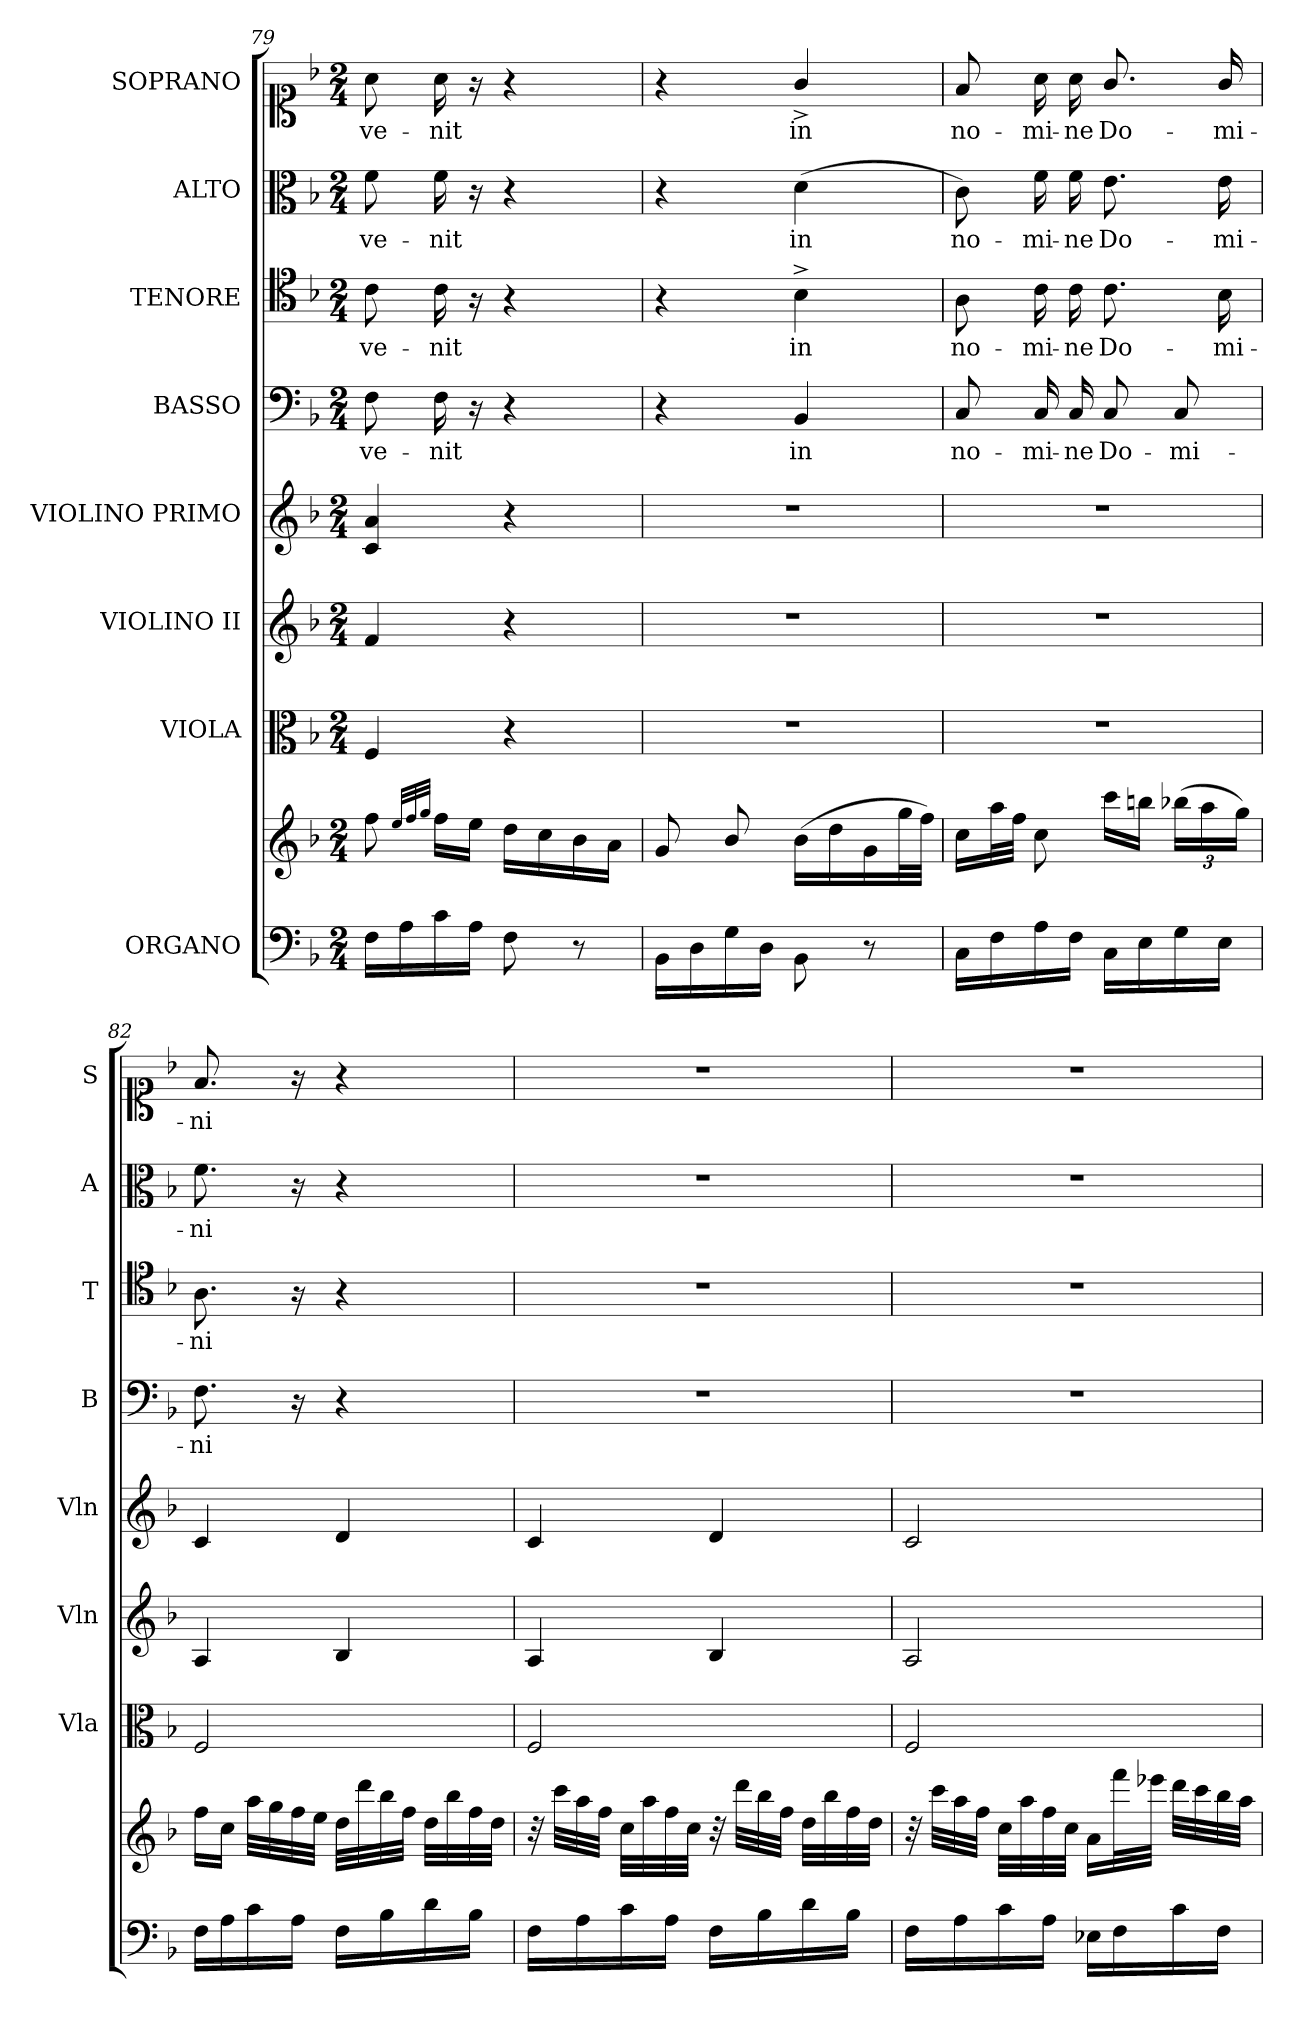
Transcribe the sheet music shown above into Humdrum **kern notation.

**kern	**kern	**kern	**kern	**kern	**kern	**text	**kern	**text	**kern	**text	**kern	**text
*part8	*part8	*part7	*part6	*part5	*part4	*part4	*part3	*part3	*part2	*part2	*part1	*part1
*staff9	*staff8	*staff7	*staff6	*staff5	*staff4	*staff4	*staff3	*staff3	*staff2	*staff2	*staff1	*staff1
*I"ORGANO	*	*I"VIOLA	*I"VIOLINO II	*I"VIOLINO PRIMO	*I"BASSO	*	*I"TENORE	*	*I"ALTO	*	*I"SOPRANO	*
*	*	*I'Vla	*I'Vln	*I'Vln	*I'B	*	*I'T	*	*I'A	*	*I'S	*
*clefF4	*clefG2	*clefC3	*clefG2	*clefG2	*clefF4	*	*clefC4	*	*clefC3	*	*clefC1	*
*k[b-]	*k[b-]	*k[b-]	*k[b-]	*k[b-]	*k[b-]	*	*k[b-]	*	*k[b-]	*	*k[b-]	*
*F:	*F:	*	*F:	*F:	*F:	*	*	*	*F:	*	*F:	*
*M2/4	*M2/4	*M2/4	*M2/4	*M2/4	*M2/4	*	*M2/4	*	*M2/4	*	*M2/4	*
=79	=79	=79	=79	=79	=79	=79	=79	=79	=79	=79	=79	=79
16F\LL	8ff\	4F/	4f/	4c/ 4a/	8F\	ve-	8c\	ve-	8f\	ve-	8a\	ve-
16A\	.	.	.	.	.	.	.	.	.	.	.	.
.	32qqee/LLL	.	.	.	.	.	.	.	.	.	.	.
.	32qqff/	.	.	.	.	.	.	.	.	.	.	.
.	32qqgg/JJJ	.	.	.	.	.	.	.	.	.	.	.
16c\	16ff\LL	.	.	.	16F\	-nit	16c\	-nit	16f\	-nit	16a\	-nit
16A\JJ	16ee\JJ	.	.	.	16r	.	16r	.	16r	.	16r	.
8F\	16dd\LL	4r	4r	4r	4r	.	4r	.	4r	.	4r	.
.	16cc\	.	.	.	.	.	.	.	.	.	.	.
8r	16b-\	.	.	.	.	.	.	.	.	.	.	.
.	16a/JJ	.	.	.	.	.	.	.	.	.	.	.
=80	=80	=80	=80	=80	=80	=80	=80	=80	=80	=80	=80	=80
16BB-/LL	8g/	2r	2r	2r	4r	.	4r	.	4r	.	4r	.
16D\	.	.	.	.	.	.	.	.	.	.	.	.
16G\	8b-/	.	.	.	.	.	.	.	.	.	.	.
16D\JJ	.	.	.	.	.	.	.	.	.	.	.	.
8BB-\	(>16b-\LL	.	.	.	4BB-/	in	4B-^\	in	(>4d\	in	4g^>/	in
.	16dd\	.	.	.	.	.	.	.	.	.	.	.
8r	16g/	.	.	.	.	.	.	.	.	.	.	.
.	32gg\L	.	.	.	.	.	.	.	.	.	.	.
.	32ff\JJJ)	.	.	.	.	.	.	.	.	.	.	.
=81	=81	=81	=81	=81	=81	=81	=81	=81	=81	=81	=81	=81
16C/LL	16cc\LL	2r	2r	2r	8C/	no-	8A\	no-	8c\)	no-	8f/	no-
16F\	32aa\L	.	.	.	.	.	.	.	.	.	.	.
.	32ff\JJJ	.	.	.	.	.	.	.	.	.	.	.
16A\	8cc\	.	.	.	16C/	-mi-	16c\	-mi-	16f\	-mi-	16a\	-mi-
16F\JJ	.	.	.	.	16C/	-ne	16c\	-ne	16f\	-ne	16a\	-ne
16C/LL	16ccc\LL	.	.	.	8C/	Do-	8.c\	Do-	8.e\	Do-	8.g/	Do-
16E\	16bbn\JJ	.	.	.	.	.	.	.	.	.	.	.
16G\	(>24bb-X\LL	.	.	.	8C/	-mi-	.	.	.	.	.	.
.	24aa\	.	.	.	.	.	.	.	.	.	.	.
16E\JJ	.	.	.	.	.	.	16B-\	-mi-	16e\	-mi-	16g/	-mi-
.	24gg\JJ)	.	.	.	.	.	.	.	.	.	.	.
=82	=82	=82	=82	=82	=82	=82	=82	=82	=82	=82	=82	=82
16F\LL	16ff\LL	2F/	4A/	4c/	8.F\	-ni	8.A\	-ni	8.f\	-ni	8.f/	-ni
16A\	16cc\JJ	.	.	.	.	.	.	.	.	.	.	.
16c\	32aa\LLL	.	.	.	.	.	.	.	.	.	.	.
.	32gg\	.	.	.	.	.	.	.	.	.	.	.
16A\JJ	32ff\	.	.	.	16r	.	16r	.	16r	.	16r	.
.	32ee\JJJ	.	.	.	.	.	.	.	.	.	.	.
16F\LL	32dd\LLL	.	4B-/	4d/	4r	.	4r	.	4r	.	4r	.
.	32ddd\	.	.	.	.	.	.	.	.	.	.	.
16B-\	32bb-\	.	.	.	.	.	.	.	.	.	.	.
.	32ff\JJJ	.	.	.	.	.	.	.	.	.	.	.
16d\	32dd\LLL	.	.	.	.	.	.	.	.	.	.	.
.	32bb-\	.	.	.	.	.	.	.	.	.	.	.
16B-\JJ	32ff\	.	.	.	.	.	.	.	.	.	.	.
.	32dd\JJJ	.	.	.	.	.	.	.	.	.	.	.
=83	=83	=83	=83	=83	=83	=83	=83	=83	=83	=83	=83	=83
16F\LL	32r	2F/	4A/	4c/	2r	.	2r	.	2r	.	2r	.
.	32ccc\LLL	.	.	.	.	.	.	.	.	.	.	.
16A\	32aa\	.	.	.	.	.	.	.	.	.	.	.
.	32ff\JJJ	.	.	.	.	.	.	.	.	.	.	.
16c\	32cc\LLL	.	.	.	.	.	.	.	.	.	.	.
.	32aa\	.	.	.	.	.	.	.	.	.	.	.
16A\JJ	32ff\	.	.	.	.	.	.	.	.	.	.	.
.	32cc\JJJ	.	.	.	.	.	.	.	.	.	.	.
16F\LL	32r	.	4B-/	4d/	.	.	.	.	.	.	.	.
.	32ddd\LLL	.	.	.	.	.	.	.	.	.	.	.
16B-\	32bb-\	.	.	.	.	.	.	.	.	.	.	.
.	32ff\JJJ	.	.	.	.	.	.	.	.	.	.	.
16d\	32dd\LLL	.	.	.	.	.	.	.	.	.	.	.
.	32bb-\	.	.	.	.	.	.	.	.	.	.	.
16B-\JJ	32ff\	.	.	.	.	.	.	.	.	.	.	.
.	32dd\JJJ	.	.	.	.	.	.	.	.	.	.	.
=84	=84	=84	=84	=84	=84	=84	=84	=84	=84	=84	=84	=84
16F\LL	32r	2F/	2A/	2c/	2r	.	2r	.	2r	.	2r	.
.	32ccc\LLL	.	.	.	.	.	.	.	.	.	.	.
16A\	32aa\	.	.	.	.	.	.	.	.	.	.	.
.	32ff\JJJ	.	.	.	.	.	.	.	.	.	.	.
16c\	32cc\LLL	.	.	.	.	.	.	.	.	.	.	.
.	32aa\	.	.	.	.	.	.	.	.	.	.	.
16A\JJ	32ff\	.	.	.	.	.	.	.	.	.	.	.
.	32cc\JJJ	.	.	.	.	.	.	.	.	.	.	.
16E-X\LL	16a/LL	.	.	.	.	.	.	.	.	.	.	.
16F\	32fff\L	.	.	.	.	.	.	.	.	.	.	.
.	32eee-X\JJJ	.	.	.	.	.	.	.	.	.	.	.
16c\	32ddd\LLL	.	.	.	.	.	.	.	.	.	.	.
.	32ccc\	.	.	.	.	.	.	.	.	.	.	.
16F\JJ	32bb-\	.	.	.	.	.	.	.	.	.	.	.
.	32aa\JJJ	.	.	.	.	.	.	.	.	.	.	.
=	=	=	=	=	=	=	=	=	=	=	=	=
*-	*-	*-	*-	*-	*-	*-	*-	*-	*-	*-	*-	*-
